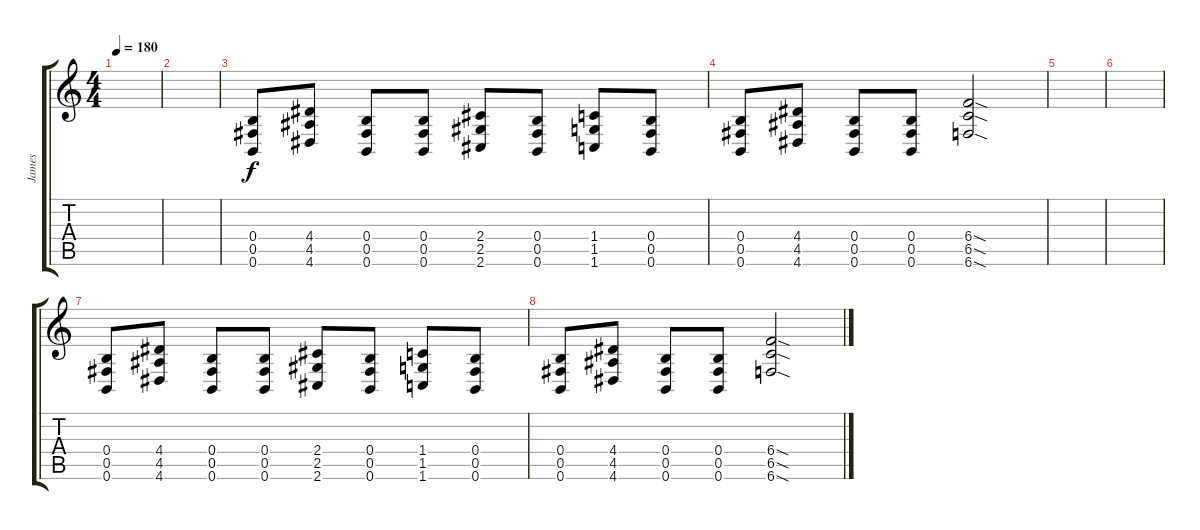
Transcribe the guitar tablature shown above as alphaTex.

\track ("James" "James") {instrument distortionguitar}
\staff {score tabs}
\tuning (Db4 Ab3 E3 B2 Gb2 B1) {hide}
\ts (4 4)
\tempo 180
\clef g2
\ks c
|
|
(0.4 0.5 0.6).8 (4.4 4.5 4.6).8 (0.4 0.5 0.6).8 (0.4 0.5 0.6).8 (2.4 2.5 2.6).8 (0.4 0.5 0.6).8 (1.4 1.5 1.6).8 (0.4 0.5 0.6).8 |
(0.4 0.5 0.6).8 (4.4 4.5 4.6).8 (0.4 0.5 0.6).8 (0.4 0.5 0.6).8 (6.4{sod} 6.5{sod} 6.6{sod}).2 |
|
|
(0.4 0.5 0.6).8 (4.4 4.5 4.6).8 (0.4 0.5 0.6).8 (0.4 0.5 0.6).8 (2.4 2.5 2.6).8 (0.4 0.5 0.6).8 (1.4 1.5 1.6).8 (0.4 0.5 0.6).8 |
(0.4 0.5 0.6).8 (4.4 4.5 4.6).8 (0.4 0.5 0.6).8 (0.4 0.5 0.6).8 (6.4{sod} 6.5{sod} 6.6{sod}).2
